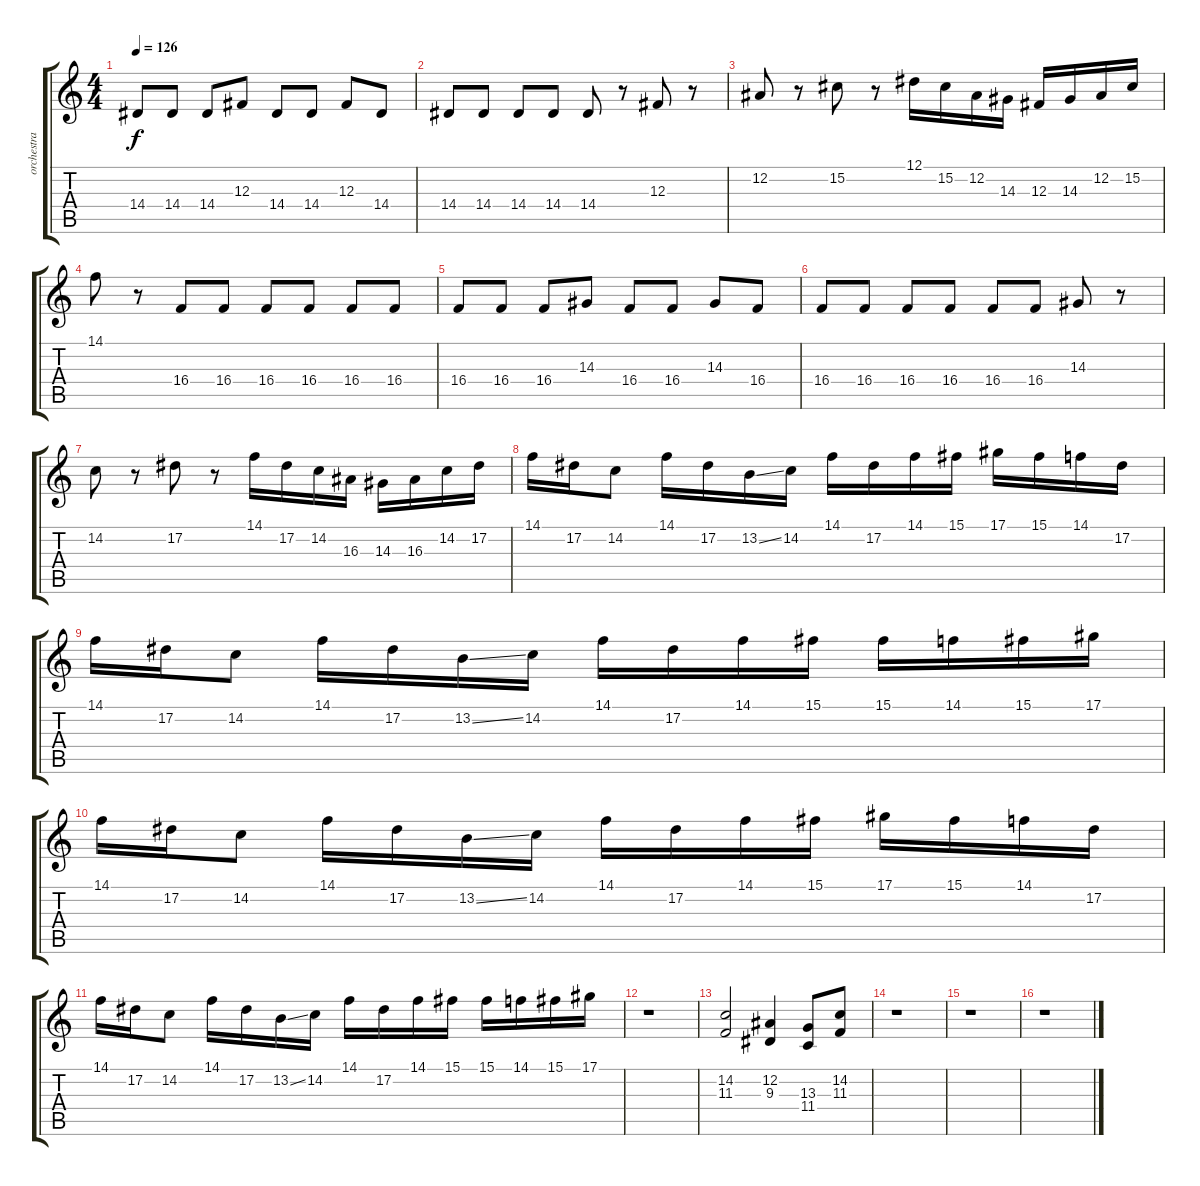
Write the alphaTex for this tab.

\track ("orchestra" "orchestra") {instrument stringensemble1}
\staff {score tabs}
\tuning (Eb4 Bb3 Gb3 Db3 Ab2 Eb2) {hide}
\ts (4 4)
\tempo 126
\clef g2
\ks c
14.4.8{dy f} 14.4.8 14.4.8 12.3.8 14.4.8 14.4.8 12.3.8 14.4.8 |
14.4.8 14.4.8 14.4.8 14.4.8 14.4.8 r.8 12.3.8 r.8 |
12.2.8 r.8 15.2.8 r.8 12.1.16 15.2.16 12.2.16 14.3.16 12.3.16 14.3.16 12.2.16 15.2.16 |
14.1.8 r.8 16.4.8 16.4.8 16.4.8 16.4.8 16.4.8 16.4.8 |
16.4.8 16.4.8 16.4.8 14.3.8 16.4.8 16.4.8 14.3.8 16.4.8 |
16.4.8 16.4.8 16.4.8 16.4.8 16.4.8 16.4.8 14.3.8 r.8 |
14.2.8 r.8 17.2.8 r.8 14.1.16 17.2.16 14.2.16 16.3.16 14.3.16 16.3.16 14.2.16 17.2.16 |
14.1.16 17.2.16 14.2.8 14.1.16 17.2.16 13.2{ss}.16 14.2.16 14.1.16 17.2.16 14.1.16 15.1.16 17.1.16 15.1.16 14.1.16 17.2.16 |
14.1.16 17.2.16 14.2.8 14.1.16 17.2.16 13.2{ss}.16 14.2.16 14.1.16 17.2.16 14.1.16 15.1.16 15.1.16 14.1.16 15.1.16 17.1.16 |
14.1.16 17.2.16 14.2.8 14.1.16 17.2.16 13.2{ss}.16 14.2.16 14.1.16 17.2.16 14.1.16 15.1.16 17.1.16 15.1.16 14.1.16 17.2.16 |
14.1.16 17.2.16 14.2.8 14.1.16 17.2.16 13.2{ss}.16 14.2.16 14.1.16 17.2.16 14.1.16 15.1.16 15.1.16 14.1.16 15.1.16 17.1.16 |
r.1 |
(14.2 11.3).2 (12.2 9.3).4 (13.3 11.4).8 (14.2 11.3).8 |
r.1 |
r.1 |
r.1
